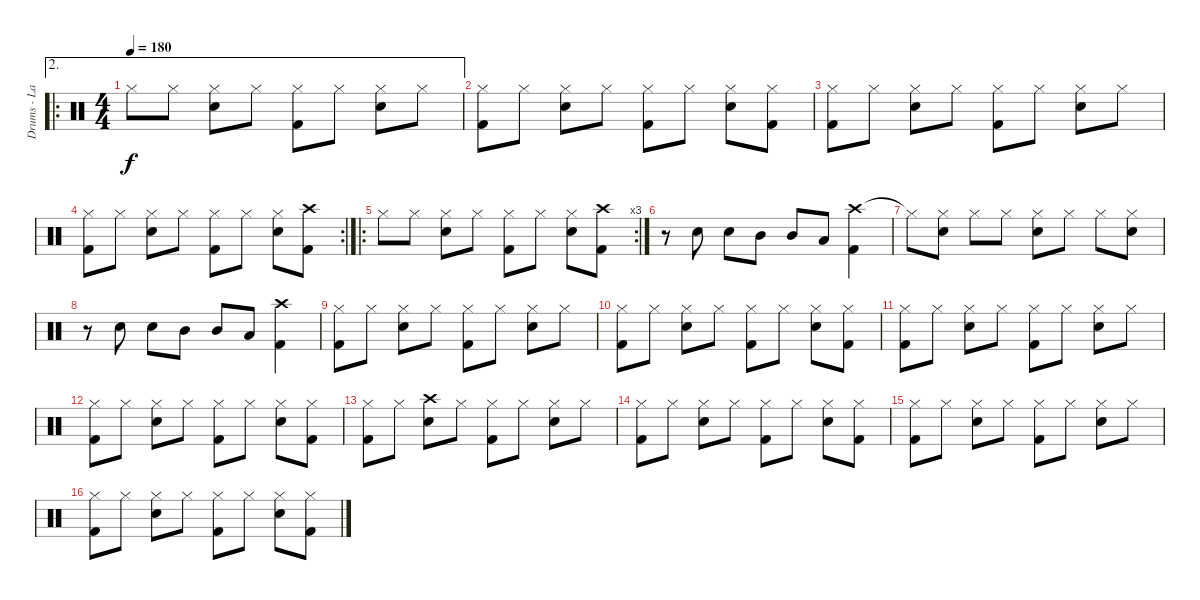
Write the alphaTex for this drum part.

\track ("Drums - Lars" "Drums - La") {instrument percussion}
\staff {score}
\articulation defaults
\ae 2
\ro
\ts (4 4)
\tempo 180
\clef neutral
\ks c "Hi-Hat (closed)".8{dy f} "Hi-Hat (closed)".8
("Hi-Hat (closed)" "Snare (hit) 2").8 "Hi-Hat (closed)".8 ("Hi-Hat (closed)" "Kick (hit) 2").8 "Hi-Hat (closed)".8 ("Hi-Hat (closed)" "Snare (hit) 2").8 "Hi-Hat (closed)".8 |
("Hi-Hat (closed)" "Kick (hit) 2").8 "Hi-Hat (closed)".8 ("Hi-Hat (closed)" "Snare (hit) 2").8 "Hi-Hat (closed)".8 ("Hi-Hat (closed)" "Kick (hit) 2").8 "Hi-Hat (closed)".8 ("Hi-Hat (closed)" "Snare (hit) 2").8 ("Hi-Hat (closed)" "Kick (hit) 2").8 |
("Hi-Hat (closed)" "Kick (hit) 2").8 "Hi-Hat (closed)".8 ("Hi-Hat (closed)" "Snare (hit) 2").8 "Hi-Hat (closed)".8 ("Hi-Hat (closed)" "Kick (hit) 2").8 "Hi-Hat (closed)".8 ("Hi-Hat (closed)" "Snare (hit) 2").8 "Hi-Hat (closed)".8 |
\rc 2
("Hi-Hat (closed)" "Kick (hit) 2").8 "Hi-Hat (closed)".8 ("Hi-Hat (closed)" "Snare (hit) 2").8 "Hi-Hat (closed)".8 ("Hi-Hat (closed)" "Kick (hit) 2").8 "Hi-Hat (closed)".8 ("Hi-Hat (closed)" "Snare (hit) 2").8 ("Crash high (hit)" "Kick (hit) 2").8 |
\ro
\rc 3 "Hi-Hat (closed)".8 "Hi-Hat (closed)".8
("Hi-Hat (closed)" "Snare (hit) 2").8 "Hi-Hat (closed)".8 ("Hi-Hat (closed)" "Kick (hit) 2").8 "Hi-Hat (closed)".8 ("Hi-Hat (closed)" "Snare (hit) 2").8 ("Crash high (hit)" "Kick (hit) 2").8 |
r.8 "Snare (hit) 2".8 "Snare (hit) 2".8 "Mid Tom (hit)".8 "Mid Tom (hit)".8 "Low Tom (hit)".8 ("Crash high (hit)" "Kick (hit) 2").4 |
"Hi-Hat (closed)"{t}.8 ("Hi-Hat (closed)" "Snare (hit) 2").8 "Hi-Hat (closed)".8 "Hi-Hat (closed)".8 ("Hi-Hat (closed)" "Snare (hit) 2").8 "Hi-Hat (closed)".8 "Hi-Hat (closed)".8 ("Hi-Hat (closed)" "Snare (hit) 2").8 |
r.8 "Snare (hit) 2".8 "Snare (hit) 2".8 "Mid Tom (hit)".8 "Mid Tom (hit)".8 "Low Tom (hit)".8 ("Crash high (hit)" "Kick (hit) 2").4 |
("Hi-Hat (closed)" "Kick (hit) 2").8 "Hi-Hat (closed)".8 ("Hi-Hat (closed)" "Snare (hit) 2").8 "Hi-Hat (closed)".8 ("Hi-Hat (closed)" "Kick (hit) 2").8 "Hi-Hat (closed)".8 ("Hi-Hat (closed)" "Snare (hit) 2").8 "Hi-Hat (closed)".8 |
("Hi-Hat (closed)" "Kick (hit) 2").8 "Hi-Hat (closed)".8 ("Hi-Hat (closed)" "Snare (hit) 2").8 "Hi-Hat (closed)".8 ("Hi-Hat (closed)" "Kick (hit) 2").8 "Hi-Hat (closed)".8 ("Hi-Hat (closed)" "Snare (hit) 2").8 ("Hi-Hat (closed)" "Kick (hit) 2").8 |
("Hi-Hat (closed)" "Kick (hit) 2").8 "Hi-Hat (closed)".8 ("Hi-Hat (closed)" "Snare (hit) 2").8 "Hi-Hat (closed)".8 ("Hi-Hat (closed)" "Kick (hit) 2").8 "Hi-Hat (closed)".8 ("Hi-Hat (closed)" "Snare (hit) 2").8 "Hi-Hat (closed)".8 |
("Hi-Hat (closed)" "Kick (hit) 2").8 "Hi-Hat (closed)".8 ("Hi-Hat (closed)" "Snare (hit) 2").8 "Hi-Hat (closed)".8 ("Hi-Hat (closed)" "Kick (hit) 2").8 "Hi-Hat (closed)".8 ("Hi-Hat (closed)" "Snare (hit) 2").8 ("Hi-Hat (closed)" "Kick (hit) 2").8 |
("Hi-Hat (closed)" "Kick (hit) 2").8 "Hi-Hat (closed)".8 ("Crash high (hit)" "Snare (hit) 2").8 "Hi-Hat (closed)".8 ("Hi-Hat (closed)" "Kick (hit) 2").8 "Hi-Hat (closed)".8 ("Hi-Hat (closed)" "Snare (hit) 2").8 "Hi-Hat (closed)".8 |
("Hi-Hat (closed)" "Kick (hit) 2").8 "Hi-Hat (closed)".8 ("Hi-Hat (closed)" "Snare (hit) 2").8 "Hi-Hat (closed)".8 ("Hi-Hat (closed)" "Kick (hit) 2").8 "Hi-Hat (closed)".8 ("Hi-Hat (closed)" "Snare (hit) 2").8 ("Hi-Hat (closed)" "Kick (hit) 2").8 |
("Hi-Hat (closed)" "Kick (hit) 2").8 "Hi-Hat (closed)".8 ("Hi-Hat (closed)" "Snare (hit) 2").8 "Hi-Hat (closed)".8 ("Hi-Hat (closed)" "Kick (hit) 2").8 "Hi-Hat (closed)".8 ("Hi-Hat (closed)" "Snare (hit) 2").8 "Hi-Hat (closed)".8 |
("Hi-Hat (closed)" "Kick (hit) 2").8 "Hi-Hat (closed)".8 ("Hi-Hat (closed)" "Snare (hit) 2").8 "Hi-Hat (closed)".8 ("Hi-Hat (closed)" "Kick (hit) 2").8 "Hi-Hat (closed)".8 ("Hi-Hat (closed)" "Snare (hit) 2").8 ("Hi-Hat (closed)" "Kick (hit) 2").8
